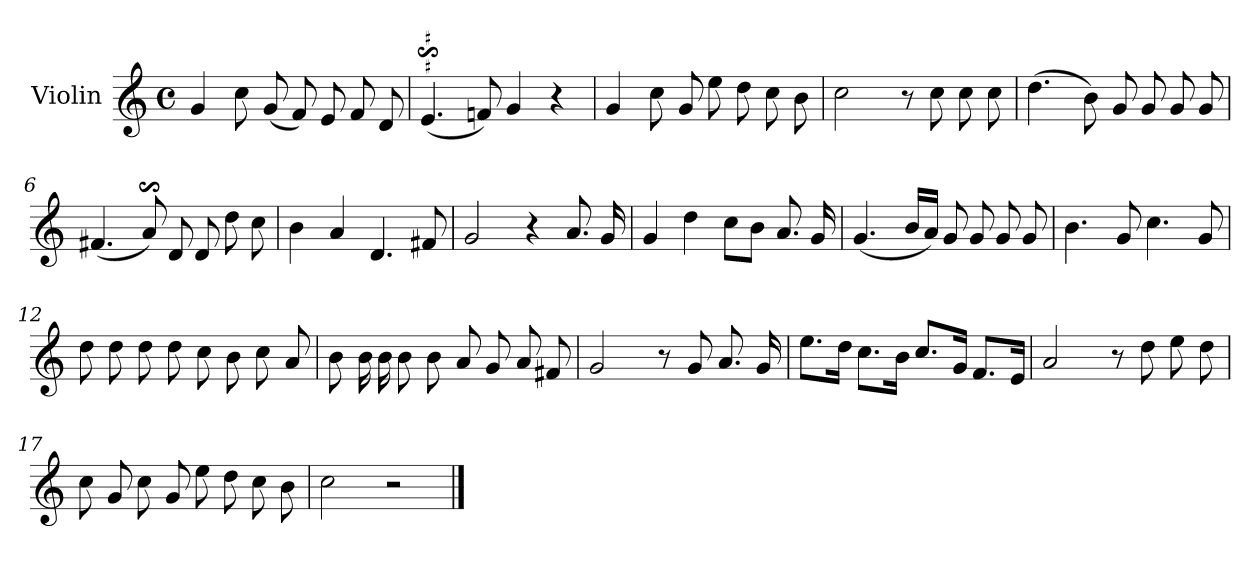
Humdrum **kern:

**kern	**dynam
*part1	*part1
*staff1	*staff1
*I"Violin	*
*I'Vln.	*
*clefG2	*
*M4/4	*
*met(c)	*
=1	=1
4g	Andante
8cc	.
(8g	.
8f)	.
8e	.
8f	.
8d	.
=2	=2
(4.es$sS	.
8f)	.
4g	.
4r	.
=3	=3
4g	.
8cc	.
8g	.
8ee	.
8dd	.
8cc	.
8b	.
=4	=4
2cc	.
8r	.
8cc	.
8cc	.
8cc	.
=5	=5
(4.dd	.
8b)	.
8g	.
8g	.
8g	.
8g	.
!!LO:LB:g=z
=6	=6
(4.f#X	.
8as$SS)	.
8d	.
8d	.
8dd	.
8cc	.
=7	=7
4b	.
4a	.
4.d	.
8f#X	.
=8	=8
2g	.
4r	.
(8.a	.
16g	.
=9	=9
4g	.
4dd	.
8ccL	.
8bJ	.
(8.a	.
16g	.
=10	=10
(4.g	.
16bLL	.
16aJJ)	.
8g	.
8g	.
8g	.
8g	.
!!LO:LB:g=z
=11	=11
4.b	.
8g	.
4.cc	.
8g	.
=12	=12
8dd	.
8dd	.
8dd	.
8dd	.
(8cc	.
8b	.
8cc	.
8a	.
=13	=13
8b	.
16b	.
16b	.
8b	.
8b	.
(8a	.
8g	.
8a	.
8f#X	.
=14	=14
2g	.
8r	.
8g	.
8.a	.
16g	.
!!LO:LB:g=z
=15	=15
8.eeL	.
16ddJk	.
8.ccL	.
16bJk	.
8.ccL	.
16gJk	.
8.fL	.
16eJk	.
=16	=16
2a	.
8r	.
8dd	.
8ee	.
8dd	.
=17	=17
8cc	.
8g	.
8cc	.
8g	.
8ee	.
8dd	.
8cc	.
8b	.
=18	=18
2cc	.
2r	.
==	==
*-	*-
